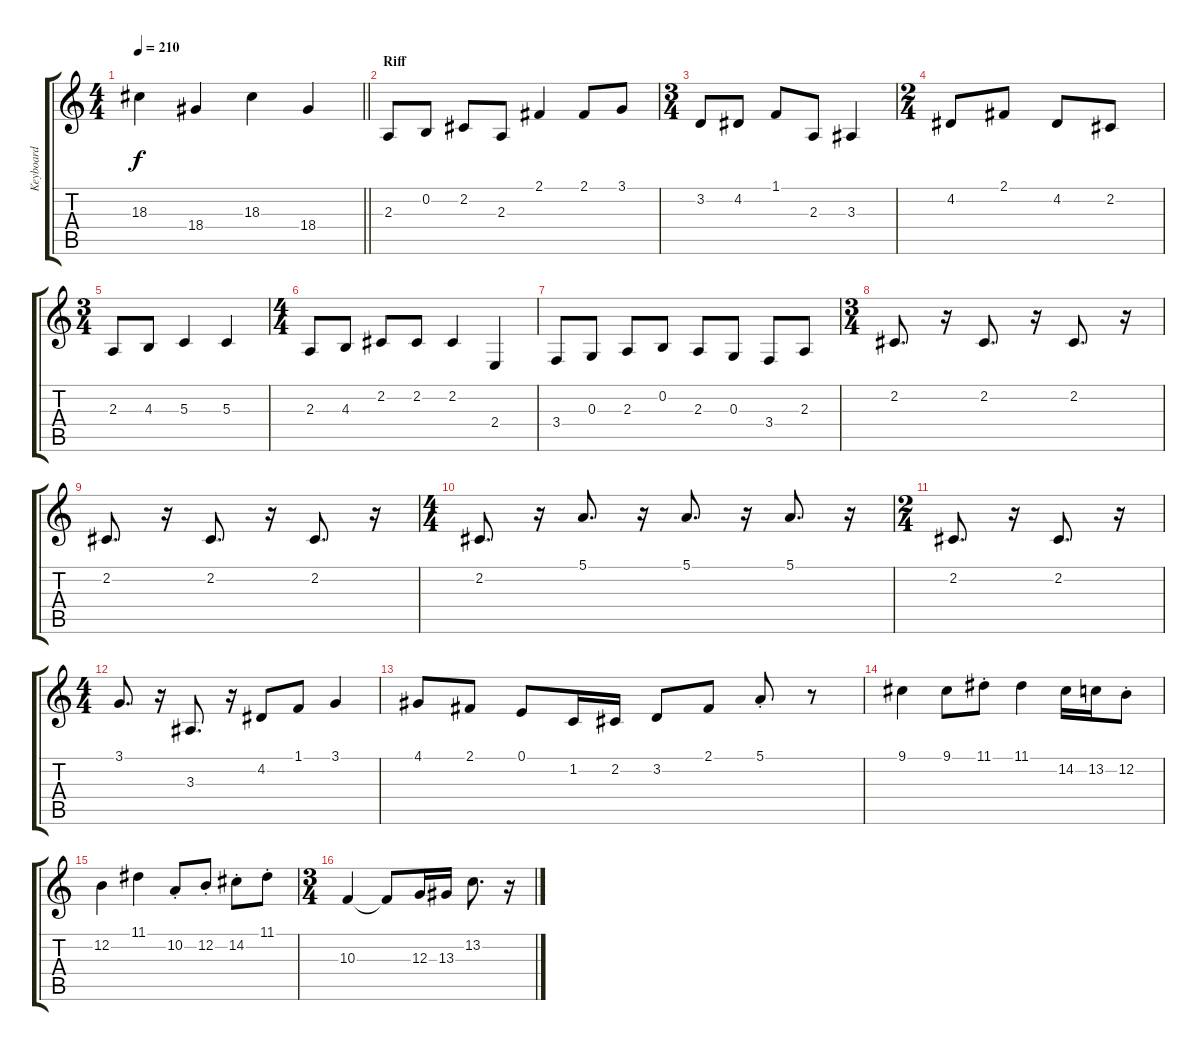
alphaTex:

\track ("Keyboard" "Keyboard") {instrument drawbarorgan}
\staff {score tabs}
\tuning (E4 B3 G3 D3 A2 E2) {hide}
\ts (4 4)
\tempo 210
\clef g2
\barLineRight lightlight
\ks c
18.3.4{dy f} 18.4.4 18.3.4 18.4.4 |
\section ("" "Riff")
2.3.8 0.2.8 2.2.8 2.3.8 2.1.4 2.1.8 3.1.8 |
\ts (3 4)
3.2.8 4.2.8 1.1.8 2.3.8 3.3.4 |
\ts (2 4)
4.2.8 2.1.8 4.2.8 2.2.8 |
\ts (3 4)
2.3.8 4.3.8 5.3.4 5.3.4 |
\ts (4 4)
2.3.8 4.3.8 2.2.8 2.2.8 2.2.4 2.4.4 |
3.4.8 0.3.8 2.3.8 0.2.8 2.3.8 0.3.8 3.4.8 2.3.8 |
\ts (3 4)
2.2.8{d} r.16 2.2.8{d} r.16 2.2.8{d} r.16 |
2.2.8{d} r.16 2.2.8{d} r.16 2.2.8{d} r.16 |
\ts (4 4)
2.2.8{d} r.16 5.1.8{d} r.16 5.1.8{d} r.16 5.1.8{d} r.16 |
\ts (2 4)
2.2.8{d} r.16 2.2.8{d} r.16 |
\ts (4 4)
3.1.8{d} r.16 3.3.8{d} r.16 4.2.8 1.1.8 3.1.4 |
4.1.8 2.1.8 0.1.8 1.2.16 2.2.16 3.2.8 2.1.8 5.1{st}.8 r.8 |
9.1.4 9.1.8 11.1{st}.8 11.1.4 14.2.16 13.2.16 12.2{st}.8 |
12.2.4 11.1.4 10.2{st}.8 12.2{st}.8 14.2{st}.8 11.1{st}.8 |
\ts (3 4)
10.3.4 10.3{t}.8 12.3.16 13.3.16 13.2.8{d} r.16
